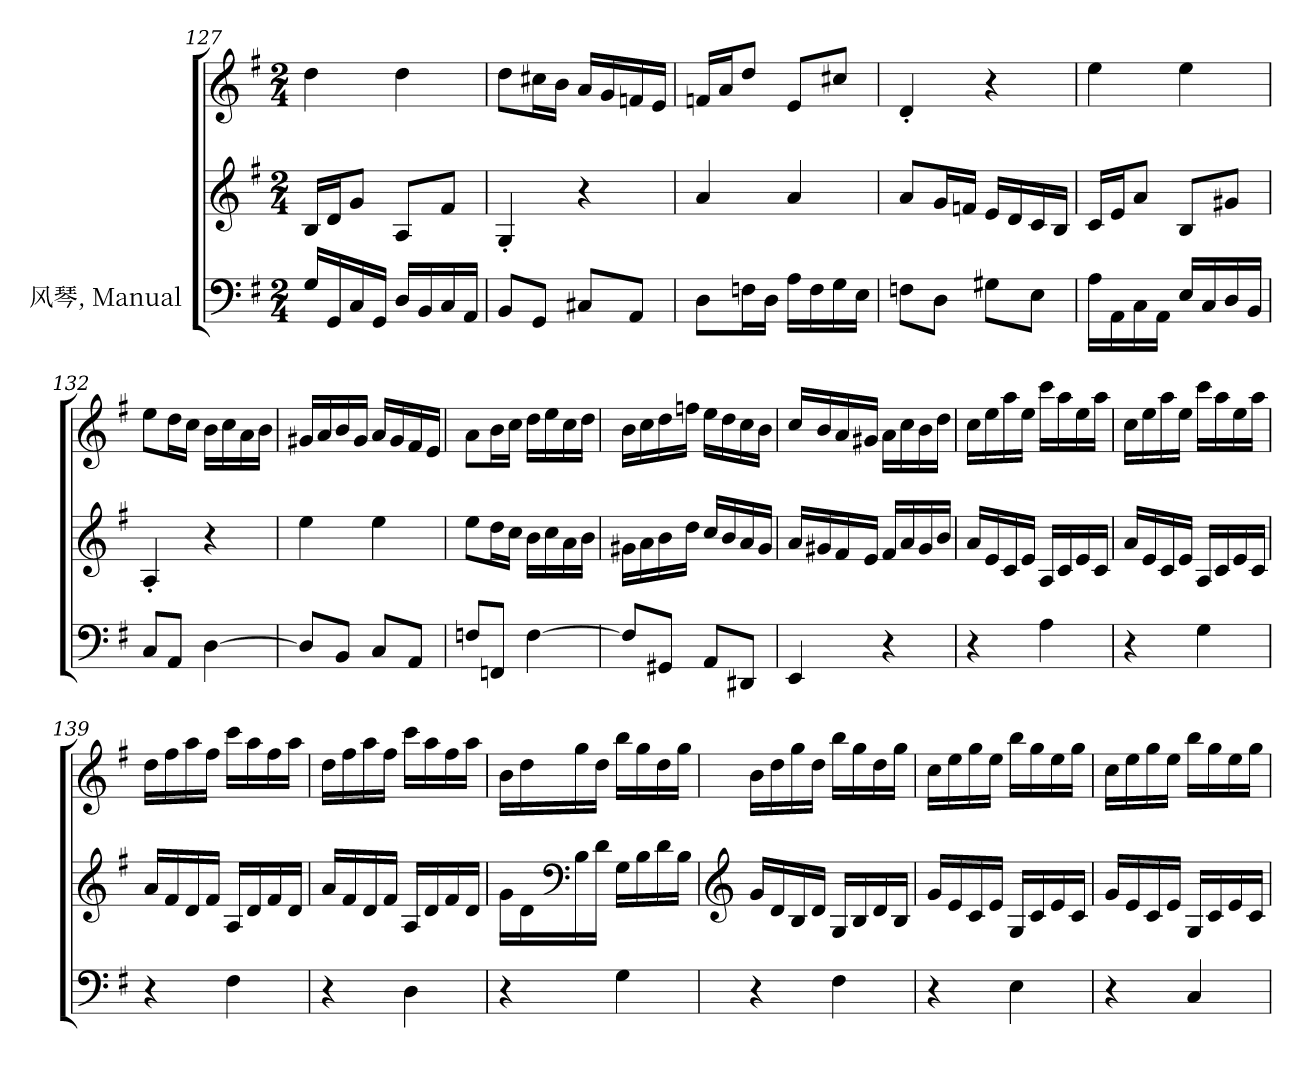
**kern	**kern	**kern
*part1	*part1	*part1
*staff3	*staff2	*staff1
*I"风琴, Manual	*	*
*clefF4	*clefG2	*clefG2
*k[f#]	*k[f#]	*k[f#]
*M2/4	*M2/4	*M2/4
=127	=127	=127
16G/LL	16B/LL	4dd\
16GG/	16d/J	.
16C/	8g/J	.
16GG/JJ	.	.
16D/LL	8A/L	4dd\
16BB/	.	.
16C/	8f#/J	.
16AA/JJ	.	.
=128	=128	=128
8BB/L	4G'/	8dd\L
8GG/J	.	16cc#X\L
.	.	16b\JJ
8C#X/L	4r	16a/LL
.	.	16g/
8AA/J	.	16fn/
.	.	16e/JJ
=129	=129	=129
8D\L	4a/	16fn/LL
.	.	16a/J
16Fn\L	.	8dd/J
16D\JJ	.	.
16A\LL	4a/	8e/L
16F\	.	.
16G\	.	8cc#X/J
16E\JJ	.	.
=130	=130	=130
8Fn\L	8a/L	4d'/
8D\J	16g/L	.
.	16fn/JJ	.
8G#X\L	16e/LL	4r
.	16d/	.
8E\J	16c/	.
.	16B/JJ	.
!!LO:PB:g=z
=131	=131	=131
16A\LL	16c/LL	4ee\
16AA\	16e/J	.
16C\	8a/J	.
16AA\JJ	.	.
16E/LL	8B/L	4ee\
16C/	.	.
16D/	8g#X/J	.
16BB/JJ	.	.
=132	=132	=132
8C/L	4A'/	8ee\L
8AA/J	.	16dd\L
.	.	16cc\JJ
[4D\	4r	16b\LL
.	.	16cc\
.	.	16a\
.	.	16b\JJ
=133	=133	=133
8D/L]	4ee\	16g#X/LL
.	.	16a/
8BB/J	.	16b/
.	.	16g#/JJ
8C/L	4ee\	16a/LL
.	.	16g#/
8AA/J	.	16f#/
.	.	16e/JJ
=134	=134	=134
8Fn/L	8ee\L	8a\L
8FFn/J	16dd\L	16b\L
.	16cc\JJ	16cc\JJ
[4F\	16b\LL	16dd\LL
.	16cc\	16ee\
.	16a\	16cc\
.	16b\JJ	16dd\JJ
=135	=135	=135
8F/L]	16g#X\LL	16b\LL
.	16a\	16cc\
8GG#X/J	16b\	16dd\
.	16dd\JJ	16ffn\JJ
8AA/L	16cc/LL	16ee\LL
.	16b/	16dd\
8DD#X/J	16a/	16cc\
.	16g#/JJ	16b\JJ
!!LO:LB:g=z
=136	=136	=136
4EE/	16a/LL	16cc/LL
.	16g#X/	16b/
.	16f#/	16a/
.	16e/JJ	16g#X/JJ
4r	16f#/LL	16a\LL
.	16a/	16cc\
.	16g#/	16b\
.	16b/JJ	16dd\JJ
=137	=137	=137
4r	16a/LL	16cc\LL
.	16e/	16ee\
.	16c/	16aa\
.	16e/JJ	16ee\JJ
4A\	16A/LL	16ccc\LL
.	16c/	16aa\
.	16e/	16ee\
.	16c/JJ	16aa\JJ
=138	=138	=138
4r	16a/LL	16cc\LL
.	16e/	16ee\
.	16c/	16aa\
.	16e/JJ	16ee\JJ
4G\	16A/LL	16ccc\LL
.	16c/	16aa\
.	16e/	16ee\
.	16c/JJ	16aa\JJ
=139	=139	=139
4r	16a/LL	16dd\LL
.	16f#/	16ff#\
.	16d/	16aa\
.	16f#/JJ	16ff#\JJ
4F#\	16A/LL	16ccc\LL
.	16d/	16aa\
.	16f#/	16ff#\
.	16d/JJ	16aa\JJ
!!LO:LB:g=z
=140	=140	=140
4r	16a/LL	16dd\LL
.	16f#/	16ff#\
.	16d/	16aa\
.	16f#/JJ	16ff#\JJ
4D\	16A/LL	16ccc\LL
.	16d/	16aa\
.	16f#/	16ff#\
.	16d/JJ	16aa\JJ
=141	=141	=141
4r	16g\LL	16b\LL
.	16d\	16dd\
*	*clefF4	*
.	16B\	16gg\
.	16d\JJ	16dd\JJ
4G\	16G\LL	16bb\LL
.	16B\	16gg\
.	16d\	16dd\
.	16B\JJ	16gg\JJ
=142	=142	=142
*	*clefG2	*
4r	16g/LL	16b\LL
.	16d/	16dd\
.	16B/	16gg\
.	16d/JJ	16dd\JJ
4F#\	16G/LL	16bb\LL
.	16B/	16gg\
.	16d/	16dd\
.	16B/JJ	16gg\JJ
=143	=143	=143
4r	16g/LL	16cc\LL
.	16e/	16ee\
.	16c/	16gg\
.	16e/JJ	16ee\JJ
4E\	16G/LL	16bb\LL
.	16c/	16gg\
.	16e/	16ee\
.	16c/JJ	16gg\JJ
!!LO:LB:g=z
=144	=144	=144
4r	16g/LL	16cc\LL
.	16e/	16ee\
.	16c/	16gg\
.	16e/JJ	16ee\JJ
4C/	16G/LL	16bb\LL
.	16c/	16gg\
.	16e/	16ee\
.	16c/JJ	16gg\JJ
=	=	=
*-	*-	*-
